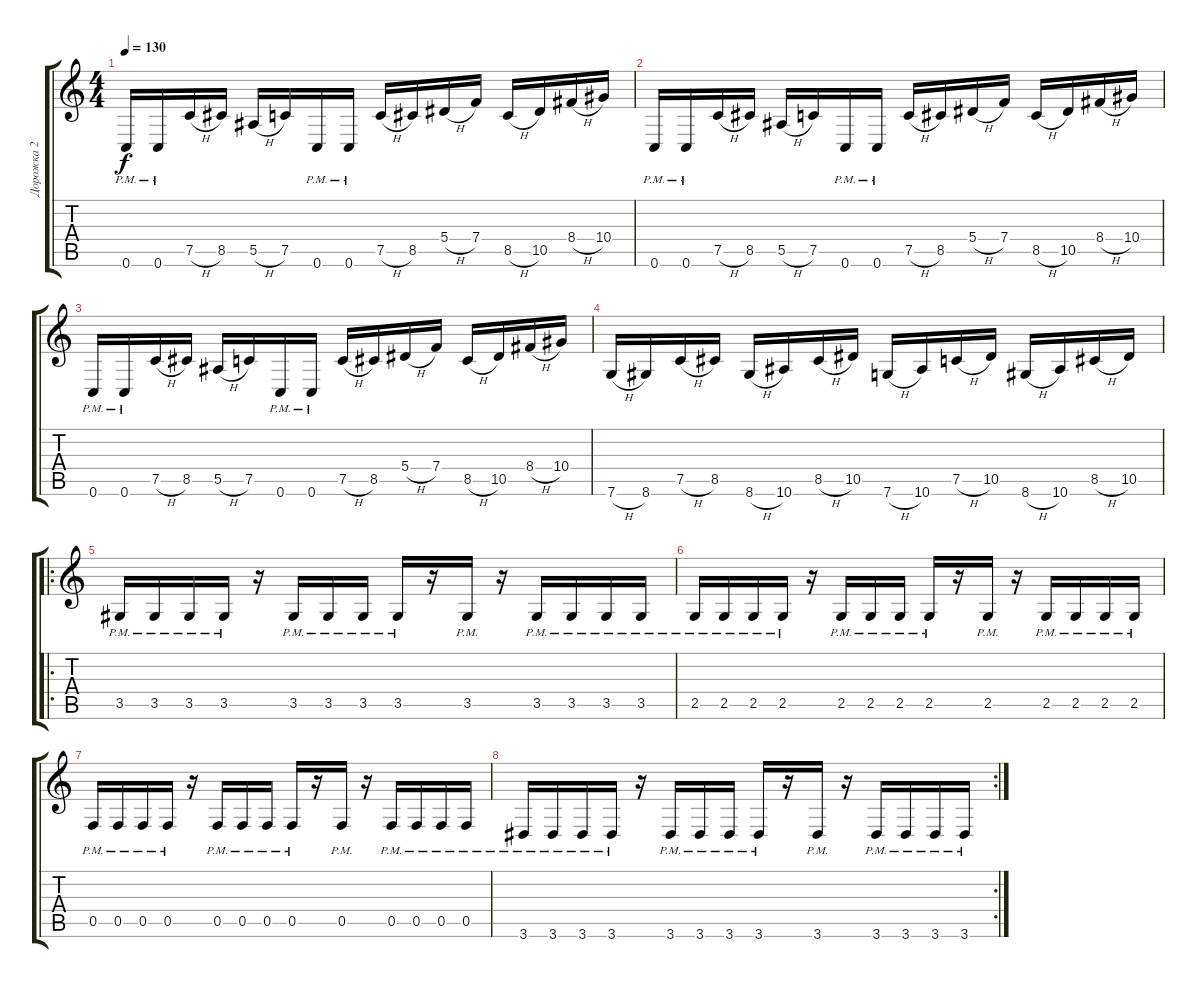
\track ("Дорожка 2" "Дорожка 2") {instrument distortionguitar}
\staff {score tabs}
\tuning (C4 G3 Eb3 Bb2 F2 C2) {hide}
\ts (4 4)
\tempo 130
\clef g2
\ks c
0.6{pm}.16{dy f} 0.6{pm}.16 7.5{h}.16 8.5.16 5.5{h}.16 7.5.16 0.6{pm}.16 0.6{pm}.16 7.5{h}.16 8.5.16 5.4{h}.16 7.4.16 8.5{h}.16 10.5.16 8.4{h}.16 10.4.16 |
0.6{pm}.16 0.6{pm}.16 7.5{h}.16 8.5.16 5.5{h}.16 7.5.16 0.6{pm}.16 0.6{pm}.16 7.5{h}.16 8.5.16 5.4{h}.16 7.4.16 8.5{h}.16 10.5.16 8.4{h}.16 10.4.16 |
0.6{pm}.16 0.6{pm}.16 7.5{h}.16 8.5.16 5.5{h}.16 7.5.16 0.6{pm}.16 0.6{pm}.16 7.5{h}.16 8.5.16 5.4{h}.16 7.4.16 8.5{h}.16 10.5.16 8.4{h}.16 10.4.16 |
7.6{h}.16 8.6.16 7.5{h}.16 8.5.16 8.6{h}.16 10.6.16 8.5{h}.16 10.5.16 7.6{h}.16 10.6.16 7.5{h}.16 10.5.16 8.6{h}.16 10.6.16 8.5{h}.16 10.5.16 |
\ro
3.5{pm}.16 3.5{pm}.16 3.5{pm}.16 3.5{pm}.16 r.16 3.5{pm}.16 3.5{pm}.16 3.5{pm}.16 3.5{pm}.16 r.16 3.5{pm}.16 r.16 3.5{pm}.16 3.5{pm}.16 3.5{pm}.16 3.5{pm}.16 |
2.5{pm}.16 2.5{pm}.16 2.5{pm}.16 2.5{pm}.16 r.16 2.5{pm}.16 2.5{pm}.16 2.5{pm}.16 2.5{pm}.16 r.16 2.5{pm}.16 r.16 2.5{pm}.16 2.5{pm}.16 2.5{pm}.16 2.5{pm}.16 |
0.5{pm}.16 0.5{pm}.16 0.5{pm}.16 0.5{pm}.16 r.16 0.5{pm}.16 0.5{pm}.16 0.5{pm}.16 0.5{pm}.16 r.16 0.5{pm}.16 r.16 0.5{pm}.16 0.5{pm}.16 0.5{pm}.16 0.5{pm}.16 |
\rc 2
3.6{pm}.16 3.6{pm}.16 3.6{pm}.16 3.6{pm}.16 r.16 3.6{pm}.16 3.6{pm}.16 3.6{pm}.16 3.6{pm}.16 r.16 3.6{pm}.16 r.16 3.6{pm}.16 3.6{pm}.16 3.6{pm}.16 3.6{pm}.16
